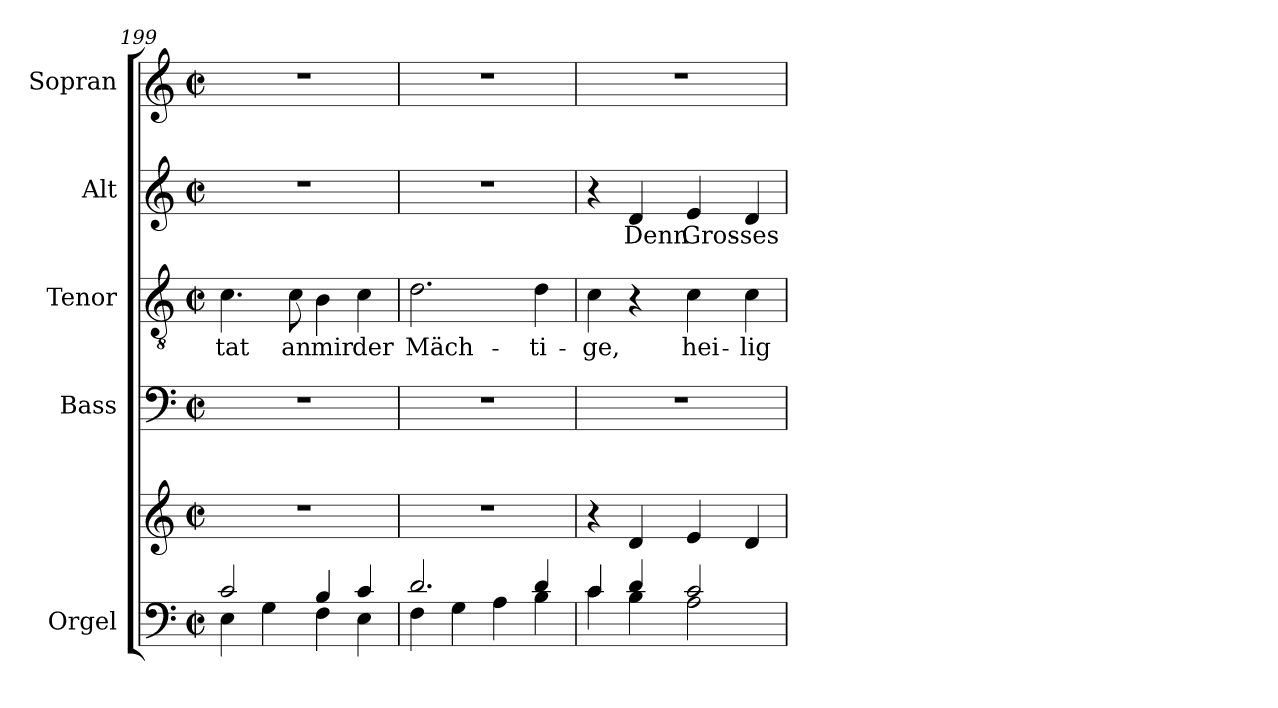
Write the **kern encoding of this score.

**kern	**kern	**kern	**kern	**text	**kern	**text	**kern
*part5	*part5	*part4	*part3	*part3	*part2	*part2	*part1
*staff6	*staff5	*staff4	*staff3	*staff3	*staff2	*staff2	*staff1
*I"Orgel	*	*I"Bass	*I"Tenor	*	*I"Alt	*	*I"Sopran
*I'Org.	*	*I'B	*I'T	*	*I'A	*	*I'S
!!LO:PB:g=z
*clefF4	*clefG2	*clefF4	*clefGv2	*	*clefG2	*	*clefG2
*k[]	*k[]	*k[]	*k[]	*	*k[]	*	*k[]
*C:	*C:	*C:	*C:	*	*C:	*	*C:
*M2/2	*M2/2	*M2/2	*M2/2	*	*M2/2	*	*M2/2
*met(c|)	*met(c|)	*met(c|)	*met(c|)	*	*met(c|)	*	*met(c|)
=199	=199	=199	=199	=199	=199	=199	=199
*^	*	*	*	*	*	*	*
!	!	!	!	!	!LO:LY:b	!	!	!
2c/	4E\	1r	1r	4.c\	tat	1r	.	1r
.	4G\	.	.	.	.	.	.	.
!	!	!	!	!	!LO:LY:b	!	!	!
.	.	.	.	8c\	an	.	.	.
!	!	!	!	!	!LO:LY:b	!	!	!
4B/	4F\	.	.	4B\	mir	.	.	.
!	!	!	!	!	!LO:LY:b	!	!	!
4c/	4E\	.	.	4c\	der	.	.	.
=200	=200	=200	=200	=200	=200	=200	=200	=200
!	!	!	!	!	!LO:LY:b	!	!	!
2.d/	4F\	1r	1r	2.d\	Mäch-	1r	.	1r
.	4G\	.	.	.	.	.	.	.
.	4A\	.	.	.	.	.	.	.
!	!	!	!	!	!LO:LY:b	!	!	!
4d/	4B\	.	.	4d\	-ti-	.	.	.
=201	=201	=201	=201	=201	=201	=201	=201	=201
!	!	!	!	!	!LO:LY:b	!	!	!
4c/	4c\	4r	1r	4c\	-ge,	4r	.	1r
!	!	!	!	!	!	!	!LO:LY:b	!
4d/	4B\	4d/	.	4r	.	4d/	Denn	.
!	!	!	!	!	!LO:LY:b	!	!LO:LY:b	!
2c/	2A\	4e/	.	4c\	hei-	4e/	Gros-	.
!	!	!	!	!	!LO:LY:b	!	!LO:LY:b	!
.	.	4d/	.	4c\	-lig	4d/	-ses	.
*v	*v	*	*	*	*	*	*	*
=	=	=	=	=	=	=	=
*-	*-	*-	*-	*-	*-	*-	*-
